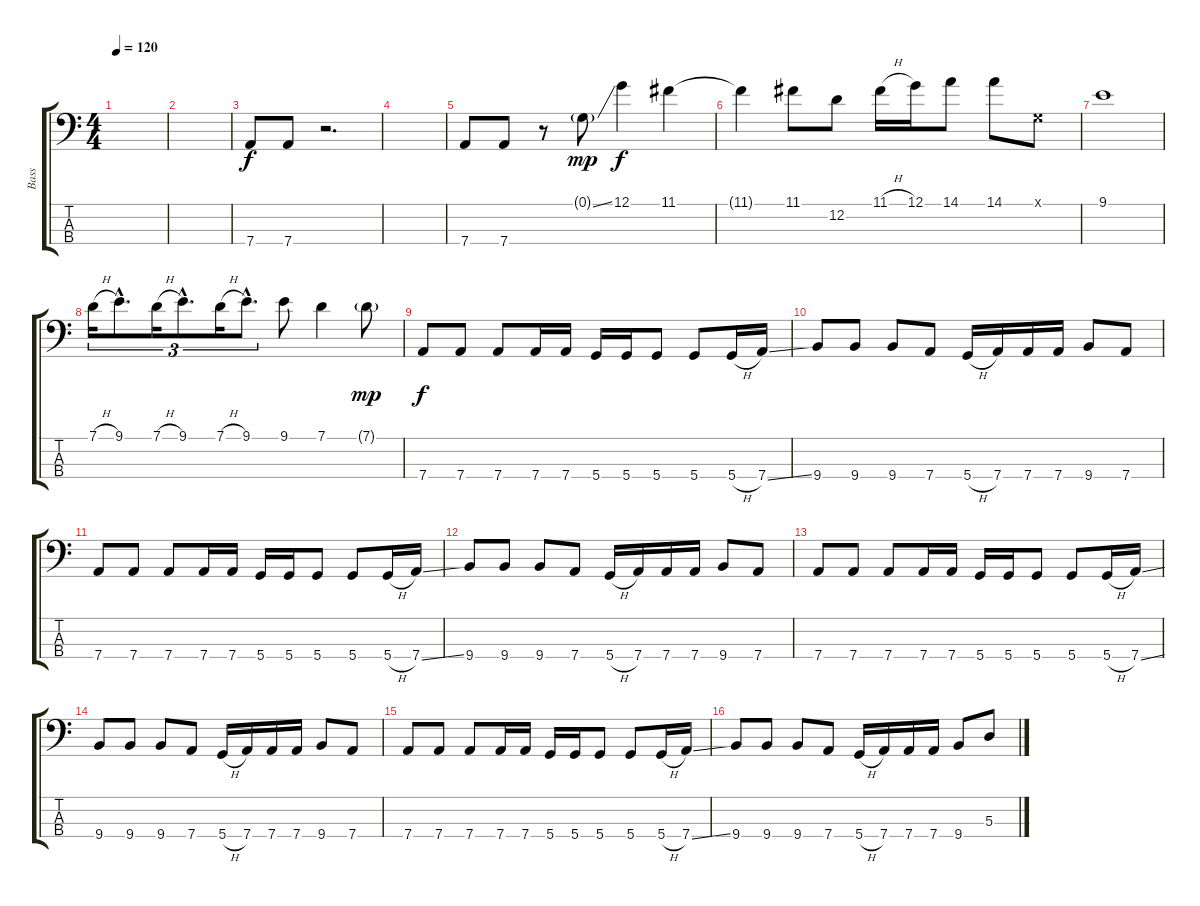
\track ("Bass" "Bass") {instrument electricbassfinger}
\staff {score tabs}
\tuning (G2 D2 A1 D1) {hide}
\ts (4 4)
\tempo 120
\clef f4
\ks c
|
|
7.4.8{instrument slapbass1} 7.4.8 r.2{d} |
|
7.4.8 7.4.8 r.8 0.1{ss g}.8{dy mp instrument electricbassfinger} 12.1.4{dy f} 11.1.4 |
11.1{t}.4 11.1.8 12.2.8 11.1{h}.16 12.1.16 14.1.8 14.1.8 0.1{x}.8 |
9.1.1 |
7.1{h}.16{tu (3 2)} 9.1{hac}.8{d tu (3 2)} 7.1{h}.16{tu (3 2)} 9.1{hac}.8{d tu (3 2)} 7.1{h}.16{tu (3 2)} 9.1{hac}.8{d tu (3 2)} 9.1.8 7.1.4 7.1{g}.8{dy mp} |
7.4.8{dy f} 7.4.8 7.4.8 7.4.16 7.4.16 5.4.16 5.4.16 5.4.8 5.4.8 5.4{h}.16 7.4{ss}.16 |
9.4.8 9.4.8 9.4.8 7.4.8 5.4{h}.16 7.4.16 7.4.16 7.4.16 9.4.8 7.4.8 |
7.4.8 7.4.8 7.4.8 7.4.16 7.4.16 5.4.16 5.4.16 5.4.8 5.4.8 5.4{h}.16 7.4{ss}.16 |
9.4.8 9.4.8 9.4.8 7.4.8 5.4{h}.16 7.4.16 7.4.16 7.4.16 9.4.8 7.4.8 |
7.4.8 7.4.8 7.4.8 7.4.16 7.4.16 5.4.16 5.4.16 5.4.8 5.4.8 5.4{h}.16 7.4{ss}.16 |
9.4.8 9.4.8 9.4.8 7.4.8 5.4{h}.16 7.4.16 7.4.16 7.4.16 9.4.8 7.4.8 |
7.4.8 7.4.8 7.4.8 7.4.16 7.4.16 5.4.16 5.4.16 5.4.8 5.4.8 5.4{h}.16 7.4{ss}.16 |
9.4.8 9.4.8 9.4.8 7.4.8 5.4{h}.16 7.4.16 7.4.16 7.4.16 9.4.8 5.3.8
